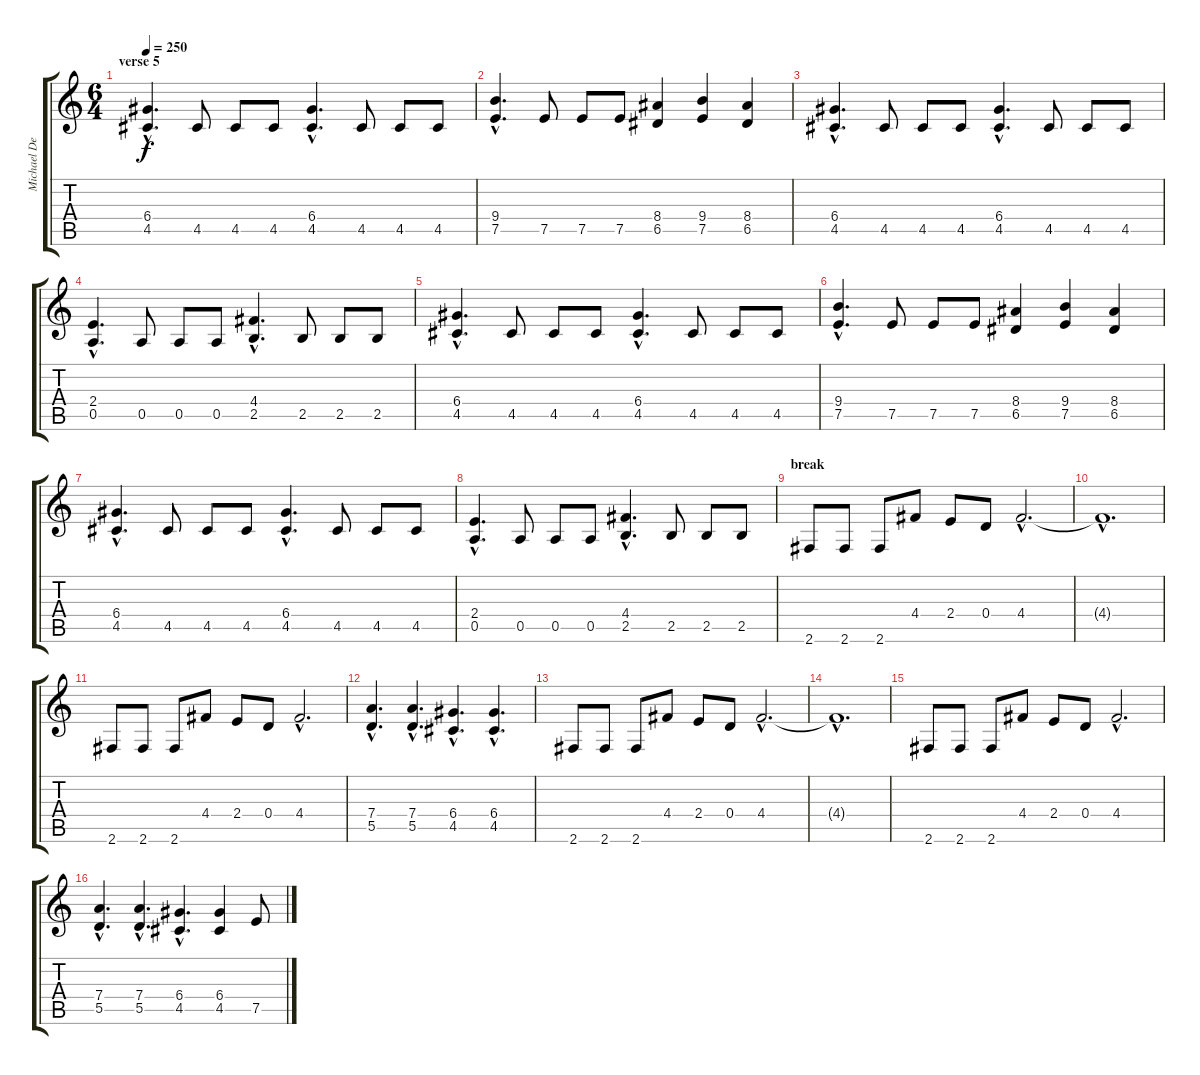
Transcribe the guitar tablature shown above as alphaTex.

\track ("Michael Denner" "Michael De") {instrument distortionguitar}
\staff {score tabs}
\tuning (E4 B3 G3 D3 A2 E2) {hide}
\ts (6 4)
\section ("" "verse 5")
\tempo 250
\clef g2
\ks c
(6.4{hac} 4.5{hac}).4{d dy f} 4.5.8 4.5.8 4.5.8 (6.4{hac} 4.5{hac}).4{d} 4.5.8 4.5.8 4.5.8 |
(9.4{hac} 7.5{hac}).4{d} 7.5.8 7.5.8 7.5.8 (8.4 6.5).4 (9.4 7.5).4 (8.4 6.5).4 |
(6.4{hac} 4.5{hac}).4{d} 4.5.8 4.5.8 4.5.8 (6.4{hac} 4.5{hac}).4{d} 4.5.8 4.5.8 4.5.8 |
(2.4{hac} 0.5{hac}).4{d} 0.5.8 0.5.8 0.5.8 (4.4{hac} 2.5{hac}).4{d} 2.5.8 2.5.8 2.5.8 |
(6.4{hac} 4.5{hac}).4{d} 4.5.8 4.5.8 4.5.8 (6.4{hac} 4.5{hac}).4{d} 4.5.8 4.5.8 4.5.8 |
(9.4{hac} 7.5{hac}).4{d} 7.5.8 7.5.8 7.5.8 (8.4 6.5).4 (9.4 7.5).4 (8.4 6.5).4 |
(6.4{hac} 4.5{hac}).4{d} 4.5.8 4.5.8 4.5.8 (6.4{hac} 4.5{hac}).4{d} 4.5.8 4.5.8 4.5.8 |
(2.4{hac} 0.5{hac}).4{d} 0.5.8 0.5.8 0.5.8 (4.4{hac} 2.5{hac}).4{d} 2.5.8 2.5.8 2.5.8 |
\section ("" "break")
2.6.8 2.6.8 2.6.8 4.4.8 2.4.8 0.4.8 4.4{hac}.2{d} |
4.4{hac t}.1{d} |
2.6.8 2.6.8 2.6.8 4.4.8 2.4.8 0.4.8 4.4{hac}.2{d} |
(7.4{hac} 5.5{hac}).4{d} (7.4{hac} 5.5{hac}).4{d} (6.4{hac} 4.5{hac}).4{d} (6.4{hac} 4.5{hac}).4{d} |
2.6.8 2.6.8 2.6.8 4.4.8 2.4.8 0.4.8 4.4{hac}.2{d} |
4.4{hac t}.1{d} |
2.6.8 2.6.8 2.6.8 4.4.8 2.4.8 0.4.8 4.4{hac}.2{d} |
(7.4{hac} 5.5{hac}).4{d} (7.4{hac} 5.5{hac}).4{d} (6.4{hac} 4.5{hac}).4{d} (6.4 4.5).4 7.5.8
